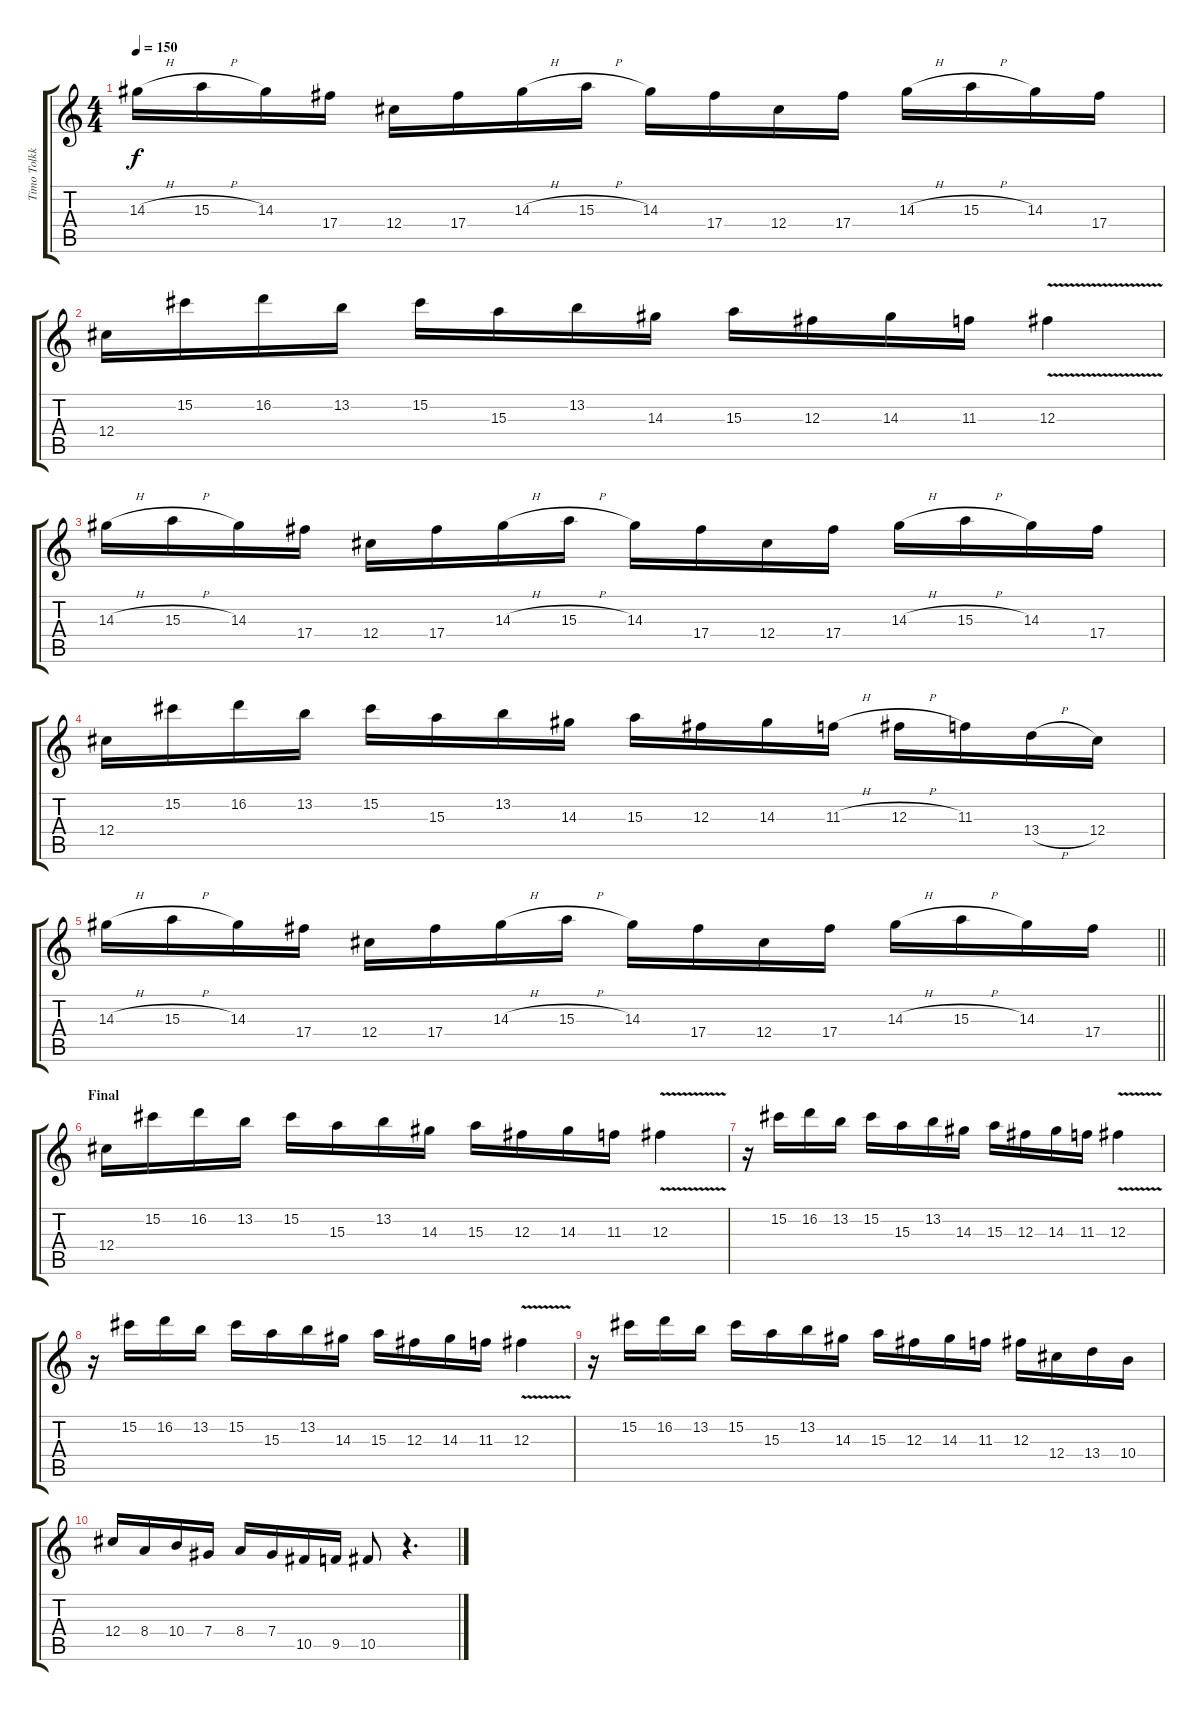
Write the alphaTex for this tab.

\track ("Timo Tolkki" "Timo Tolkk") {instrument distortionguitar}
\staff {score tabs}
\tuning (Eb4 Bb3 Gb3 Db3 Ab2 Eb2) {hide}
\ts (4 4)
\tempo 150
\clef g2
\ks c
14.3{h}.16{dy f} 15.3{h}.16 14.3.16 17.4.16 12.4.16 17.4.16 14.3{h}.16 15.3{h}.16 14.3.16 17.4.16 12.4.16 17.4.16 14.3{h}.16 15.3{h}.16 14.3.16 17.4.16 |
12.4.16 15.2.16 16.2.16 13.2.16 15.2.16 15.3.16 13.2.16 14.3.16 15.3.16 12.3.16 14.3.16 11.3.16 12.3{v}.4 |
14.3{h}.16 15.3{h}.16 14.3.16 17.4.16 12.4.16 17.4.16 14.3{h}.16 15.3{h}.16 14.3.16 17.4.16 12.4.16 17.4.16 14.3{h}.16 15.3{h}.16 14.3.16 17.4.16 |
12.4.16 15.2.16 16.2.16 13.2.16 15.2.16 15.3.16 13.2.16 14.3.16 15.3.16 12.3.16 14.3.16 11.3{h}.16 12.3{h}.16 11.3.16 13.4{h}.16 12.4.16 |
\barLineRight lightlight
14.3{h}.16 15.3{h}.16 14.3.16 17.4.16 12.4.16 17.4.16 14.3{h}.16 15.3{h}.16 14.3.16 17.4.16 12.4.16 17.4.16 14.3{h}.16 15.3{h}.16 14.3.16 17.4.16 |
\section ("" "Final")
12.4.16 15.2.16 16.2.16 13.2.16 15.2.16 15.3.16 13.2.16 14.3.16 15.3.16 12.3.16 14.3.16 11.3.16 12.3{v}.4 |
r.16 15.2.16 16.2.16 13.2.16 15.2.16 15.3.16 13.2.16 14.3.16 15.3.16 12.3.16 14.3.16 11.3.16 12.3{v}.4 |
r.16 15.2.16 16.2.16 13.2.16 15.2.16 15.3.16 13.2.16 14.3.16 15.3.16 12.3.16 14.3.16 11.3.16 12.3{v}.4 |
r.16 15.2.16 16.2.16 13.2.16 15.2.16 15.3.16 13.2.16 14.3.16 15.3.16 12.3.16 14.3.16 11.3.16 12.3.16 12.4.16 13.4.16 10.4.16 |
12.4.16 8.4.16 10.4.16 7.4.16 8.4.16 7.4.16 10.5.16 9.5.16 10.5.8 r.4{d}
